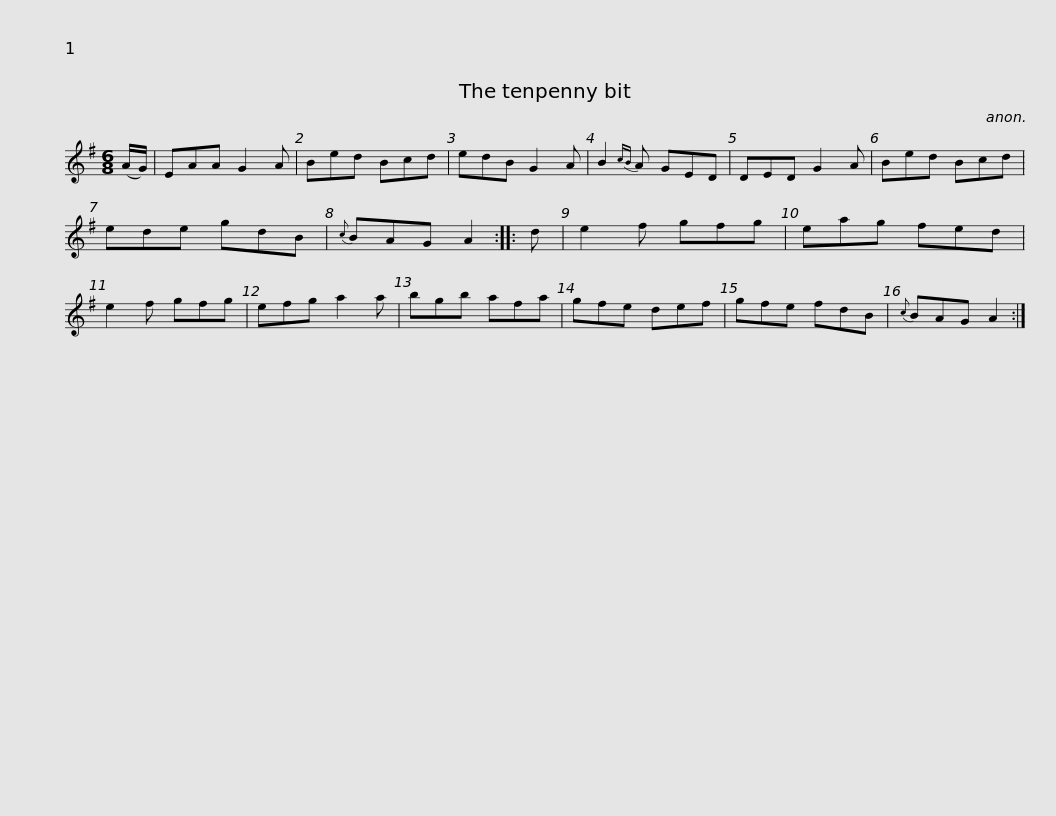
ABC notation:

X:1
L:1/8
M:6/8
I:linebreak $
K:G
V:1 treble
V:1
 (A/G/) | EAA G2 A | Bed Bcd | edB G2 A | B2{cB} A GED | %5
 DED G2 A | Bed Bcd | ede gdB |${c} BAG A2 :: d | %10
 e2 f gfg | eag fed | e2 f gfg | efg a2 a | bgb afa | %15
 gfe def |$ gfe fdB |{c} BAG A2 :| %18
